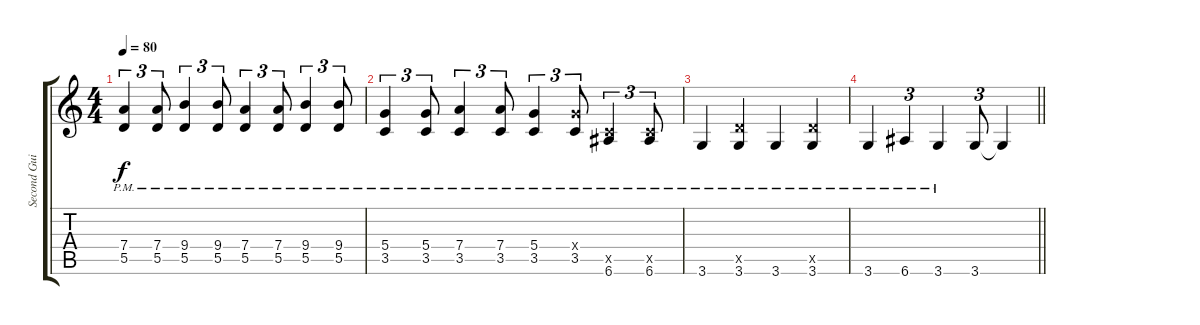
\track ("Second Guitar/Bass" "Second Gui") {instrument acousticbass}
\staff {score tabs}
\tuning (E4 B3 G3 D3 A2 E2) {hide}
\ts (4 4)
\tempo 80
\clef g2
\ks c
(7.4{pm} 5.5{pm}).4{tu (3 2) dy f} (7.4{pm} 5.5{pm}).8{tu (3 2)} (9.4{pm} 5.5{pm}).4{tu (3 2)} (9.4{pm} 5.5{pm}).8{tu (3 2)} (7.4{pm} 5.5{pm}).4{tu (3 2)} (7.4{pm} 5.5{pm}).8{tu (3 2)} (9.4{pm} 5.5{pm}).4{tu (3 2)} (9.4{pm} 5.5{pm}).8{tu (3 2)} |
(5.4{pm} 3.5{pm}).4{tu (3 2)} (5.4{pm} 3.5{pm}).8{tu (3 2)} (7.4{pm} 3.5{pm}).4{tu (3 2)} (7.4{pm} 3.5{pm}).8{tu (3 2)} (5.4{pm} 3.5{pm}).4{tu (3 2)} (5.4{x} 3.5{pm}).8{tu (3 2)} (3.5{x} 6.6{pm}).4{tu (3 2)} (3.5{x} 6.6{pm}).8{tu (3 2)} |
3.6{pm}.4{instrument acousticbass} (5.5{x} 3.6{pm}).4 3.6{pm}.4 (5.5{x} 3.6{pm}).4 |
\barLineRight lightlight
3.6{pm}.4 6.6{pm}.4{tu (3 2)} 3.6{pm}.4 3.6.8{tu (3 2)} 3.6{t}.4
